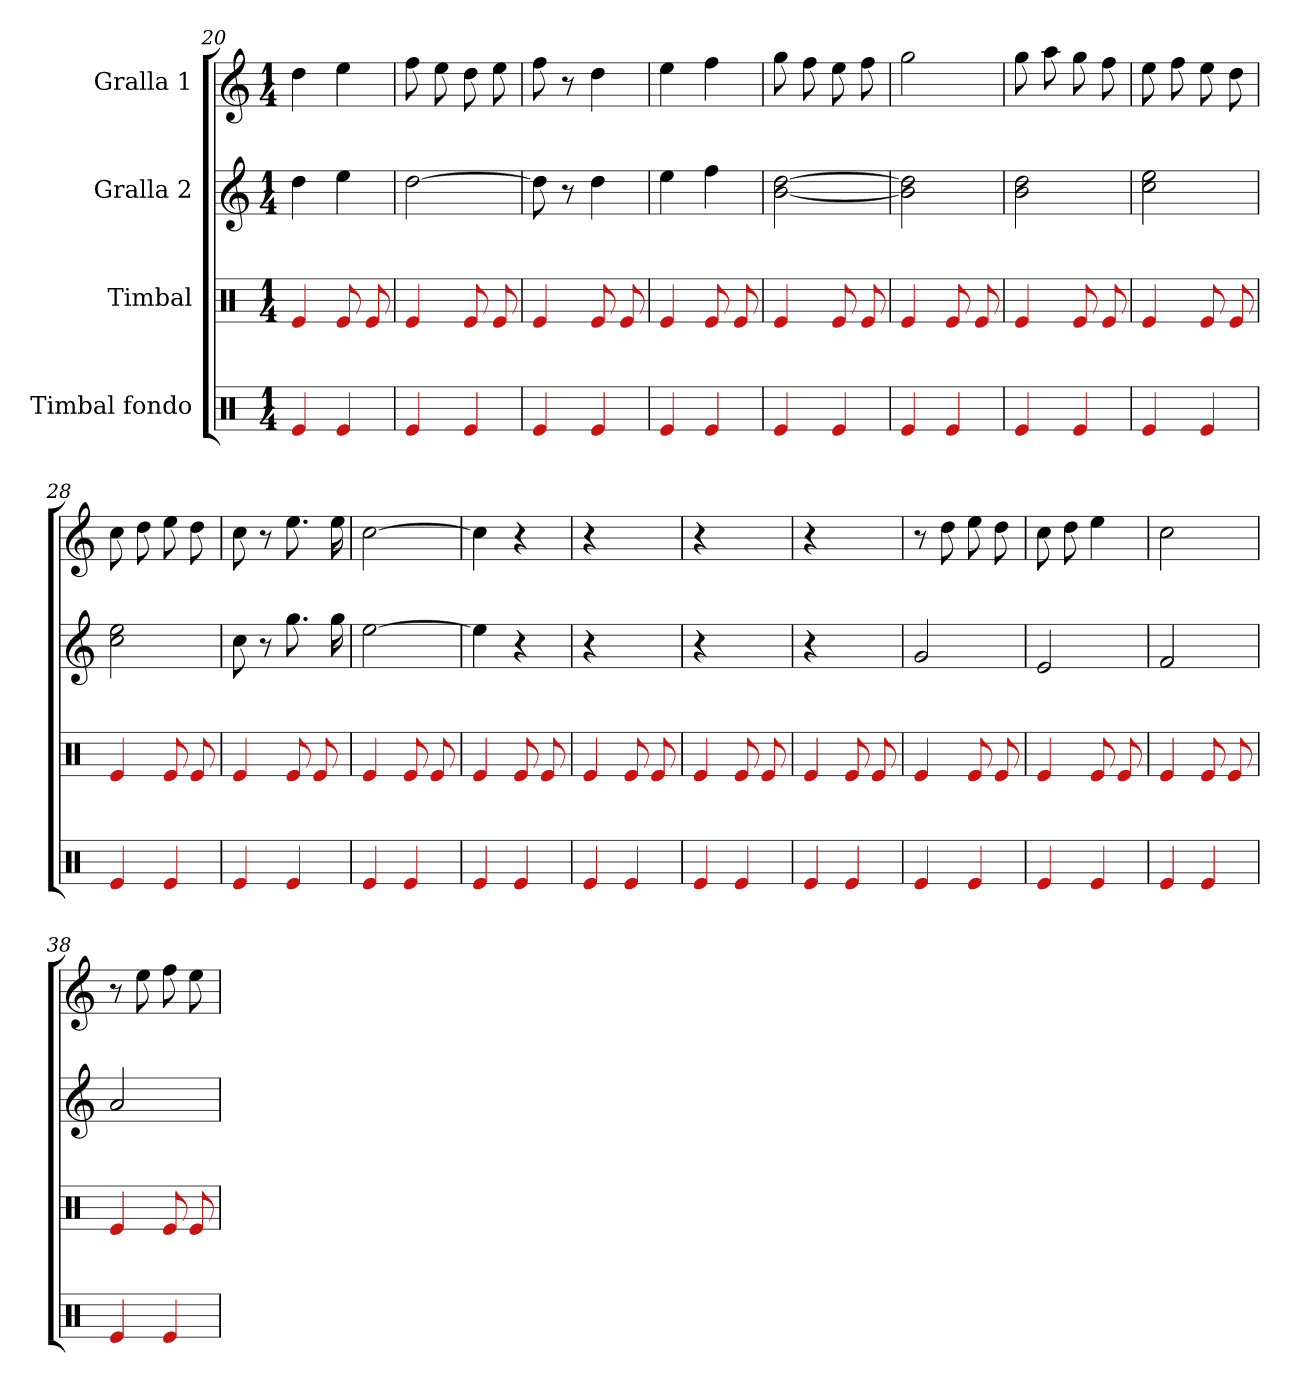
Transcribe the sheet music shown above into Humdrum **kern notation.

**kern	**kern	**kern	**kern
*part4	*part3	*part2	*part1
*staff4	*staff3	*staff2	*staff1
*I"Timbal fondo	*I"Timbal	*I"Gralla 2	*I"Gralla 1
*clefX	*clefX	*clefG2	*clefG2
*k[]	*k[]	*k[]	*k[]
*M1/4	*M1/4	*M1/4	*M1/4
=20	=20	=20	=20
4e	4e	4dd	4dd
4e	8e	4ee	4ee
.	8e	.	.
=21	=21	=21	=21
4e	4e	[2dd	8ff
.	.	.	8ee
4e	8e	.	8dd
.	8e	.	8ee
=22	=22	=22	=22
4e	4e	8dd]	8ff
.	.	8r	8r
4e	8e	4dd	4dd
.	8e	.	.
=23	=23	=23	=23
4e	4e	4ee	4ee
4e	8e	4ff	4ff
.	8e	.	.
=24	=24	=24	=24
4e	4e	[2b [2dd	8gg
.	.	.	8ff
4e	8e	.	8ee
.	8e	.	8ff
=25	=25	=25	=25
4e	4e	2dd] 2b]	2gg
4e	8e	.	.
.	8e	.	.
=26	=26	=26	=26
4e	4e	2b 2dd	8gg
.	.	.	8aa
4e	8e	.	8gg
.	8e	.	8ff
=27	=27	=27	=27
4e	4e	2cc 2ee	8ee
.	.	.	8ff
4e	8e	.	8ee
.	8e	.	8dd
=28	=28	=28	=28
4e	4e	2cc 2ee	8cc
.	.	.	8dd
4e	8e	.	8ee
.	8e	.	8dd
=29	=29	=29	=29
4e	4e	8cc	8cc
.	.	8r	8r
4e	8e	8.gg	8.ee
.	8e	.	.
.	.	16gg	16ee
=30	=30	=30	=30
4e	4e	[2ee	[2cc
4e	8e	.	.
.	8e	.	.
=31	=31	=31	=31
4e	4e	4ee]	4cc]
4e	8e	4r	4r
.	8e	.	.
=32	=32	=32	=32
4e	4e	4r	4r
4e	8e	4ryy	4ryy
.	8e	.	.
=33	=33	=33	=33
4e	4e	4r	4r
4e	8e	4ryy	4ryy
.	8e	.	.
=34	=34	=34	=34
4e	4e	4r	4r
4e	8e	4ryy	4ryy
.	8e	.	.
=35	=35	=35	=35
4e	4e	2g	8r
.	.	.	8dd
4e	8e	.	8ee
.	8e	.	8dd
=36	=36	=36	=36
4e	4e	2e	8cc
.	.	.	8dd
4e	8e	.	4ee
.	8e	.	.
=37	=37	=37	=37
4e	4e	2f	2cc
4e	8e	.	.
.	8e	.	.
=38	=38	=38	=38
4e	4e	2a	8r
.	.	.	8ee
4e	8e	.	8ff
.	8e	.	8ee
=	=	=	=
*-	*-	*-	*-
